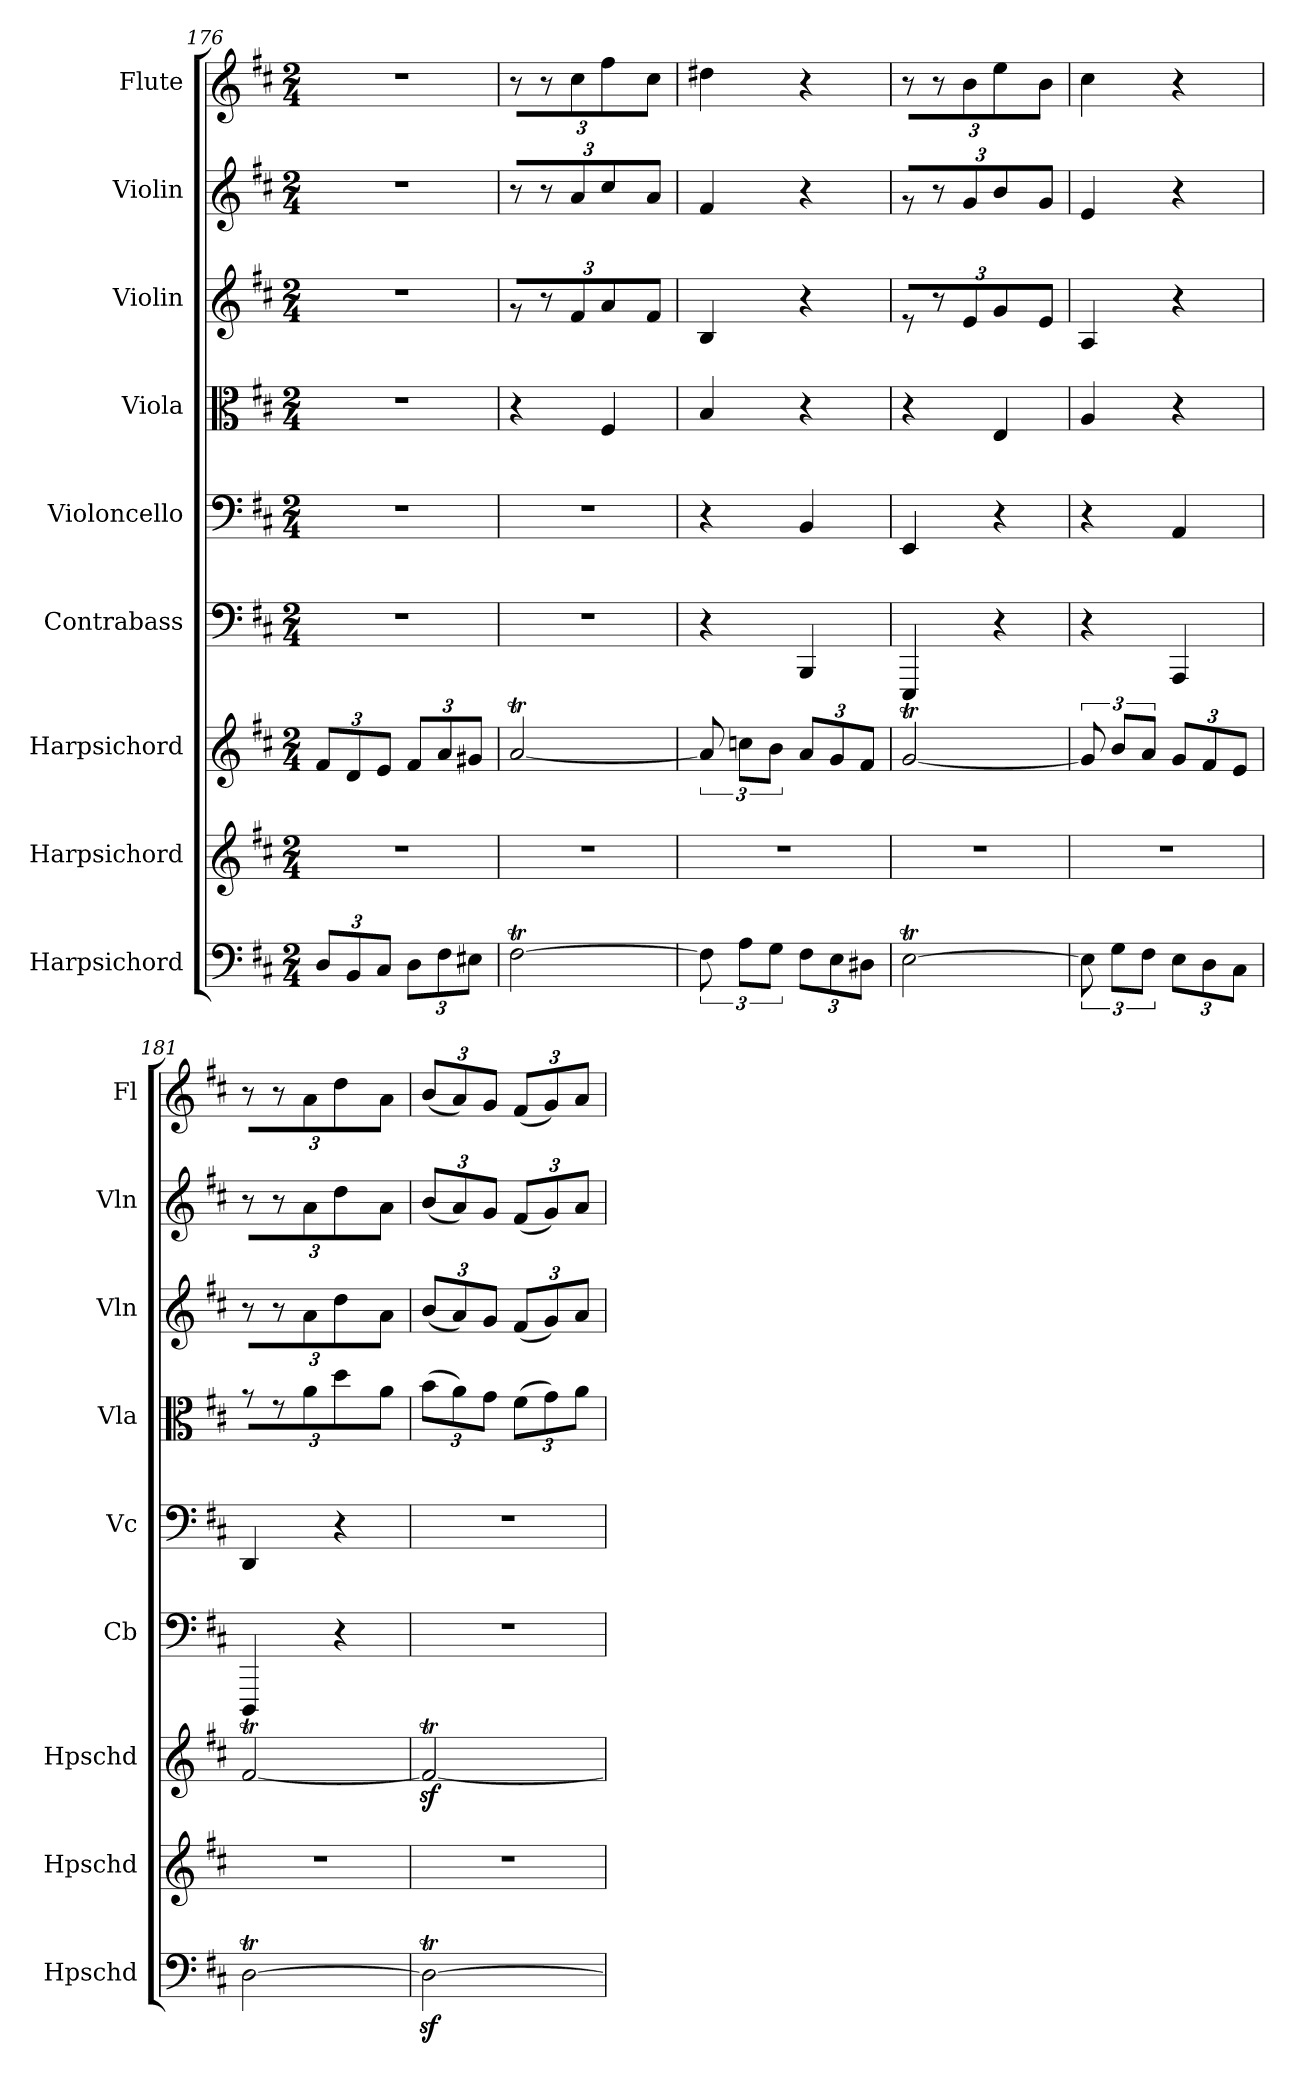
**kern	**kern	**kern	**kern	**kern	**kern	**kern	**kern	**kern
*part9	*part8	*part7	*part6	*part5	*part4	*part3	*part2	*part1
*staff9	*staff8	*staff7	*staff6	*staff5	*staff4	*staff3	*staff2	*staff1
*I"Harpsichord	*I"Harpsichord	*I"Harpsichord	*I"Contrabass	*I"Violoncello	*I"Viola	*I"Violin	*I"Violin	*I"Flute
*I'Hpschd	*I'Hpschd	*I'Hpschd	*I'Cb	*I'Vc	*I'Vla	*I'Vln	*I'Vln	*I'Fl
*clefF4	*clefG2	*clefG2	*clefF4	*clefF4	*clefC3	*clefG2	*clefG2	*clefG2
*k[f#c#]	*k[f#c#]	*k[f#c#]	*k[f#c#]	*k[f#c#]	*k[f#c#]	*k[f#c#]	*k[f#c#]	*k[f#c#]
*D:	*D:	*D:	*D:	*D:	*D:	*D:	*D:	*D:
*M2/4	*M2/4	*M2/4	*M2/4	*M2/4	*M2/4	*M2/4	*M2/4	*M2/4
=176	=176	=176	=176	=176	=176	=176	=176	=176
12D/L	2r	12f#/L	2r	2r	2r	2r	2r	2r
12BB/	.	12d/	.	.	.	.	.	.
12C#/J	.	12e/J	.	.	.	.	.	.
12D\L	.	12f#/L	.	.	.	.	.	.
12F#\	.	12a/	.	.	.	.	.	.
12E#X\J	.	12g#X/J	.	.	.	.	.	.
=177	=177	=177	=177	=177	=177	=177	=177	=177
[2F#t\	2r	[2aT/	2r	2r	4r	12r	12r	12r
.	.	.	.	.	.	12r	12r	12r
.	.	.	.	.	.	12f#/	12a/	12cc#\
.	.	.	.	.	4F#/	6a/	6cc#/	6ff#\
.	.	.	.	.	.	12f#/J	12a/J	12cc#\J
=178	=178	=178	=178	=178	=178	=178	=178	=178
12F#\]	2r	12a/]	4r	4r	4B/	4B/	4f#/	4dd#X\
12A\L	.	12ccn\L	.	.	.	.	.	.
12G\J	.	12b\J	.	.	.	.	.	.
12F#\L	.	12a/L	4BBB/	4BB/	4r	4r	4r	4r
12E\	.	12g/	.	.	.	.	.	.
12D#X\J	.	12f#/J	.	.	.	.	.	.
=179	=179	=179	=179	=179	=179	=179	=179	=179
[2ET\	2r	[2gT/	4EEE/	4EE/	4r	12r	12r	12r
.	.	.	.	.	.	12r	12r	12r
.	.	.	.	.	.	12e/	12g/	12b\
.	.	.	4r	4r	4E/	6g/	6b/	6ee\
.	.	.	.	.	.	12e/J	12g/J	12b\J
=180	=180	=180	=180	=180	=180	=180	=180	=180
12E\]	2r	12g/]	4r	4r	4A/	4A/	4e/	4cc#\
12G\L	.	12b/L	.	.	.	.	.	.
12F#\J	.	12a/J	.	.	.	.	.	.
12E\L	.	12g/L	4AAA/	4AA/	4r	4r	4r	4r
12D\	.	12f#/	.	.	.	.	.	.
12C#\J	.	12e/J	.	.	.	.	.	.
=181	=181	=181	=181	=181	=181	=181	=181	=181
[2DT\	2r	[2f#t/	4DDD/	4DD/	12r	12r	12r	12r
.	.	.	.	.	12r	12r	12r	12r
.	.	.	.	.	12a\	12a/	12a/	12a/
.	.	.	4r	4r	6dd\	6dd\	6dd\	6dd\
.	.	.	.	.	12a\J	12a\J	12a\J	12a\J
=182	=182	=182	=182	=182	=182	=182	=182	=182
2DzT\_	2r	2f#zt/_	2r	2r	(12b\L	(12b/L	(12b/L	(12b/L
.	.	.	.	.	12a\)	12a/)	12a/)	12a/)
.	.	.	.	.	12g\J	12g/J	12g/J	12g/J
.	.	.	.	.	(12f#\L	(12f#/L	(12f#/L	(12f#/L
.	.	.	.	.	12g\)	12g/)	12g/)	12g/)
.	.	.	.	.	12a\J	12a/J	12a/J	12a/J
=	=	=	=	=	=	=	=	=
*-	*-	*-	*-	*-	*-	*-	*-	*-
